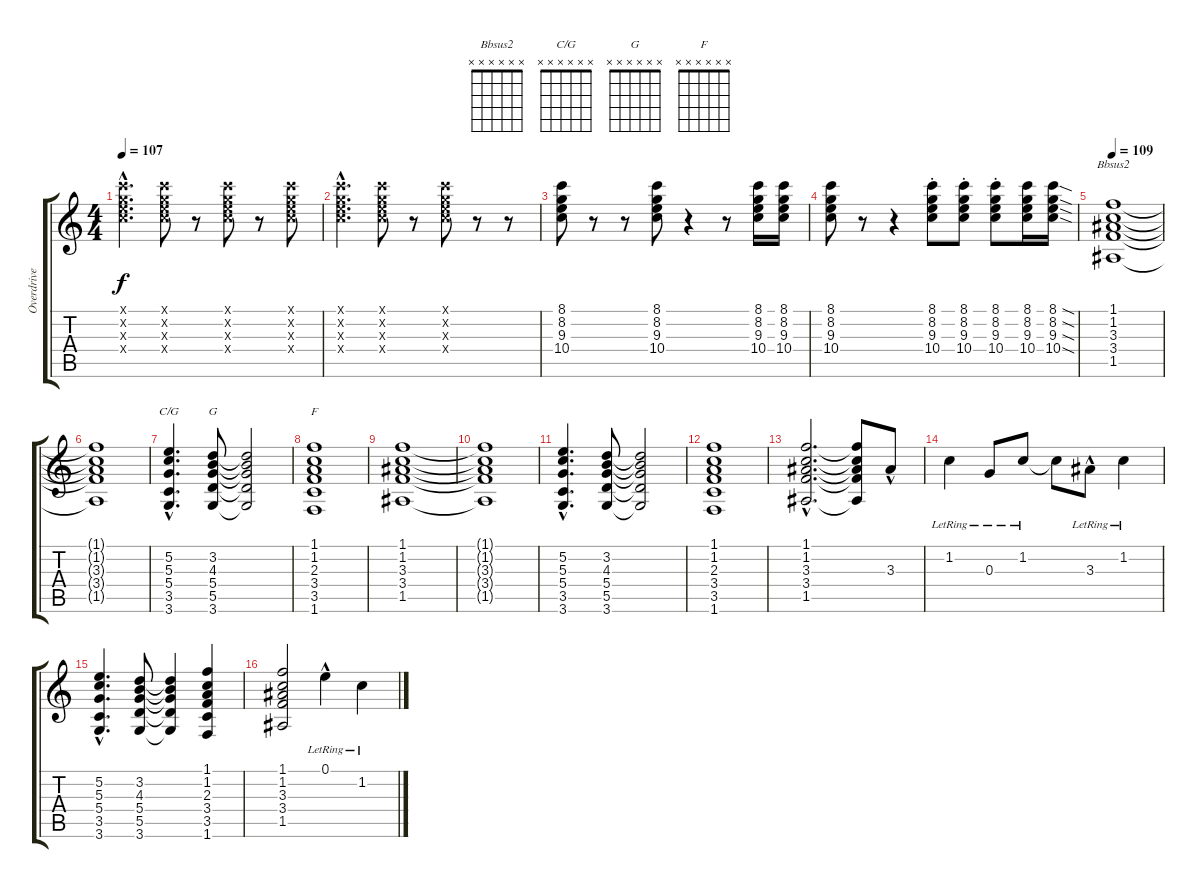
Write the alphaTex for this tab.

\track ("Overdrive Gtr." "Overdrive ") {instrument overdrivenguitar}
\staff {score tabs}
\tuning (E4 B3 G3 D3 A2 E2) {hide}
\chord ("Bbsus2" x x x x x x) {firstfret 0}
\chord ("C/G" x x x x x x) {firstfret 0}
\chord ("G" x x x x x x) {firstfret 0}
\chord ("F" x x x x x x) {firstfret 0}
\ts (4 4)
\tempo 107
\clef g2
\ks c
(8.1{hac x} 8.2{hac x} 9.3{hac x} 10.4{hac x}).4{d dy f} (8.1{x} 8.2{x} 9.3{x} 10.4{x}).8 r.8 (8.1{x} 8.2{x} 9.3{x} 10.4{x}).8 r.8 (8.1{x} 8.2{x} 9.3{x} 10.4{x}).8 |
(8.1{hac x} 8.2{hac x} 9.3{hac x} 10.4{hac x}).4{d} (8.1{x} 8.2{x} 9.3{x} 10.4{x}).8 r.8 (8.1{x} 8.2{x} 9.3{x} 10.4{x}).8 r.8 r.8 |
(8.1 8.2 9.3 10.4).8 r.8 r.8 (8.1 8.2 9.3 10.4).8 r.4 r.8 (8.1 8.2 9.3 10.4).16 (8.1 8.2 9.3 10.4).16 |
(8.1 8.2 9.3 10.4).8 r.8 r.4 (8.1{st} 8.2{st} 9.3{st} 10.4{st}).8 (8.1{st} 8.2{st} 9.3{st} 10.4{st}).8 (8.1{st} 8.2{st} 9.3{st} 10.4{st}).8 (8.1 8.2 9.3 10.4).16 (8.1{sod} 8.2{sod} 9.3{sod} 10.4{sod}).16 |
\tempo 109
(1.1 1.2 3.3 3.4 1.5).1{ch "Bbsus2"} |
(1.1{t} 1.2{t} 3.3{t} 3.4{t} 1.5{t}).1 |
(5.2{hac} 5.3{hac} 5.4{hac} 3.5{hac} 3.6{hac}).4{d ch "C/G"} (3.2 4.3 5.4 5.5 3.6).8{ch "G"} (3.2{t} 4.3{t} 5.4{t} 5.5{t} 3.6{t}).2 |
(1.1 1.2 2.3 3.4 3.5 1.6).1{ch "F"} |
(1.1 1.2 3.3 3.4 1.5).1 |
(1.1{t} 1.2{t} 3.3{t} 3.4{t} 1.5{t}).1 |
(5.2{hac} 5.3{hac} 5.4{hac} 3.5{hac} 3.6{hac}).4{d} (3.2 4.3 5.4 5.5 3.6).8 (3.2{t} 4.3{t} 5.4{t} 5.5{t} 3.6{t}).2 |
(1.1 1.2 2.3 3.4 3.5 1.6).1 |
(1.1{hac} 1.2{hac} 3.3{hac} 3.4{hac} 1.5{hac}).2{d} (1.1{t} 1.2{t} 3.3{t} 3.4{t} 1.5{t}).8 3.3{hac}.8 |
1.2{lr}.4 0.3{lr}.8 1.2{lr}.8 1.2{t}.8 3.3{hac lr}.8 1.2{lr}.4 |
(5.2{hac} 5.3{hac} 5.4{hac} 3.5{hac} 3.6{hac}).4{d} (3.2 4.3 5.4 5.5 3.6).8 (3.2{t} 4.3{t} 5.4{t} 5.5{t} 3.6{t}).4 (1.1 1.2 2.3 3.4 3.5 1.6).4 |
(1.1 1.2 3.3 3.4 1.5).2 0.1{hac lr}.4 1.2{lr}.4
